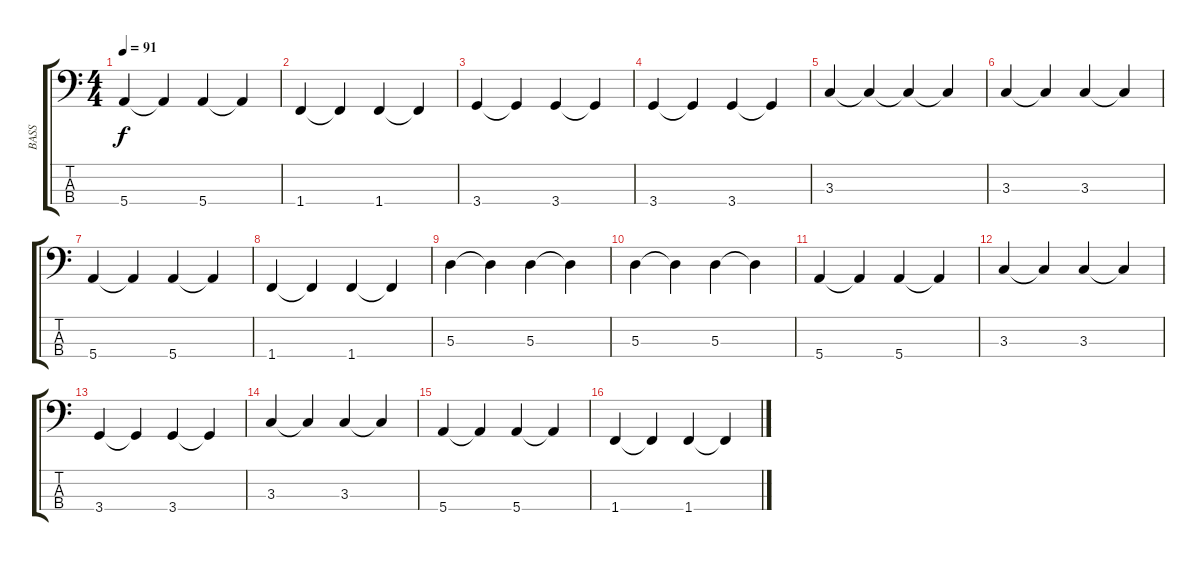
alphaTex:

\track ("BASS" "BASS") {instrument acousticguitarnylon}
\staff {score tabs}
\tuning (G2 D2 A1 E1) {hide}
\ts (4 4)
\tempo 91
\clef f4
\ks c
5.4.4{dy f} 5.4{t}.4 5.4.4 5.4{t}.4 |
1.4.4 1.4{t}.4 1.4.4 1.4{t}.4 |
3.4.4 3.4{t}.4 3.4.4 3.4{t}.4 |
3.4.4 3.4{t}.4 3.4.4 3.4{t}.4 |
3.3.4 3.3{t}.4 3.3{t}.4 3.3{t}.4 |
3.3.4 3.3{t}.4 3.3.4 3.3{t}.4 |
5.4.4 5.4{t}.4 5.4.4 5.4{t}.4 |
1.4.4 1.4{t}.4 1.4.4 1.4{t}.4 |
5.3.4 5.3{t}.4 5.3.4 5.3{t}.4 |
5.3.4 5.3{t}.4 5.3.4 5.3{t}.4 |
5.4.4 5.4{t}.4 5.4.4 5.4{t}.4 |
3.3.4 3.3{t}.4 3.3.4 3.3{t}.4 |
3.4.4 3.4{t}.4 3.4.4 3.4{t}.4 |
3.3.4 3.3{t}.4 3.3.4 3.3{t}.4 |
5.4.4 5.4{t}.4 5.4.4 5.4{t}.4 |
1.4.4 1.4{t}.4 1.4.4 1.4{t}.4
